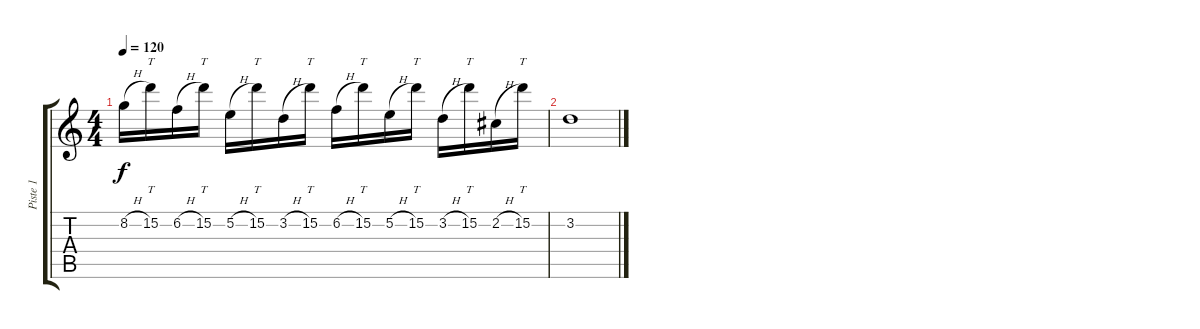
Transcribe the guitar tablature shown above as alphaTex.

\track ("Piste 1" "Piste 1") {instrument overdrivenguitar}
\staff {score tabs}
\tuning (E4 B3 G3 D3 A2 E2) {hide}
\ts (4 4)
\tempo 120
\clef g2
\ks c
8.2{h}.16{dy f} 15.2.16{tt} 6.2{h}.16 15.2.16{tt} 5.2{h}.16 15.2.16{tt} 3.2{h}.16 15.2.16{tt} 6.2{h}.16 15.2.16{tt} 5.2{h}.16 15.2.16{tt} 3.2{h}.16 15.2.16{tt} 2.2{h}.16 15.2.16{tt} |
3.2.1
